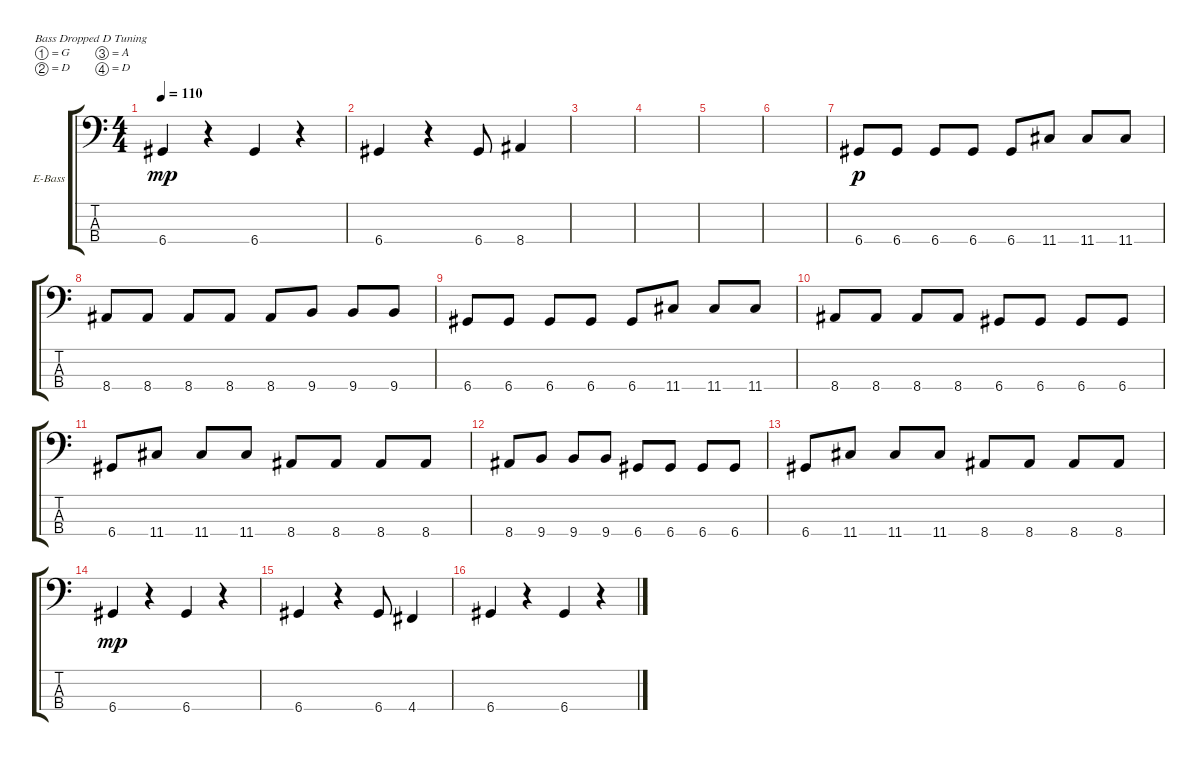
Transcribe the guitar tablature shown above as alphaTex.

\defaultSystemsLayout 4
\bracketExtendMode groupsimilarinstruments
\firstSystemTrackNameOrientation horizontal
\otherSystemsTrackNameOrientation horizontal
\track ("Electric Bass" "E-Bass") {instrument electricbassfinger}
\staff {score tabs}
\tuning (G2 D2 A1 D1)
\ts (4 4)
\tempo 110
\clef f4
\ks c
6.4.4{dy mp} r.4 6.4.4 r.4 |
6.4.4 r.4 6.4.8 8.4.4 |
|
|
|
|
6.4.8{dy p} 6.4.8 6.4.8 6.4.8 6.4.8 11.4.8 11.4.8 11.4.8 |
8.4.8 8.4.8 8.4.8 8.4.8 8.4.8 9.4.8 9.4.8 9.4.8 |
6.4.8 6.4.8 6.4.8 6.4.8 6.4.8 11.4.8 11.4.8 11.4.8 |
8.4.8 8.4.8 8.4.8 8.4.8 6.4.8 6.4.8 6.4.8 6.4.8 |
6.4.8 11.4.8 11.4.8 11.4.8 8.4.8 8.4.8 8.4.8 8.4.8 |
8.4.8 9.4.8 9.4.8 9.4.8 6.4.8 6.4.8 6.4.8 6.4.8 |
6.4.8 11.4.8 11.4.8 11.4.8 8.4.8 8.4.8 8.4.8 8.4.8 |
6.4.4{dy mp} r.4 6.4.4 r.4 |
6.4.4 r.4 6.4.8 4.4.4 |
6.4.4 r.4 6.4.4 r.4
